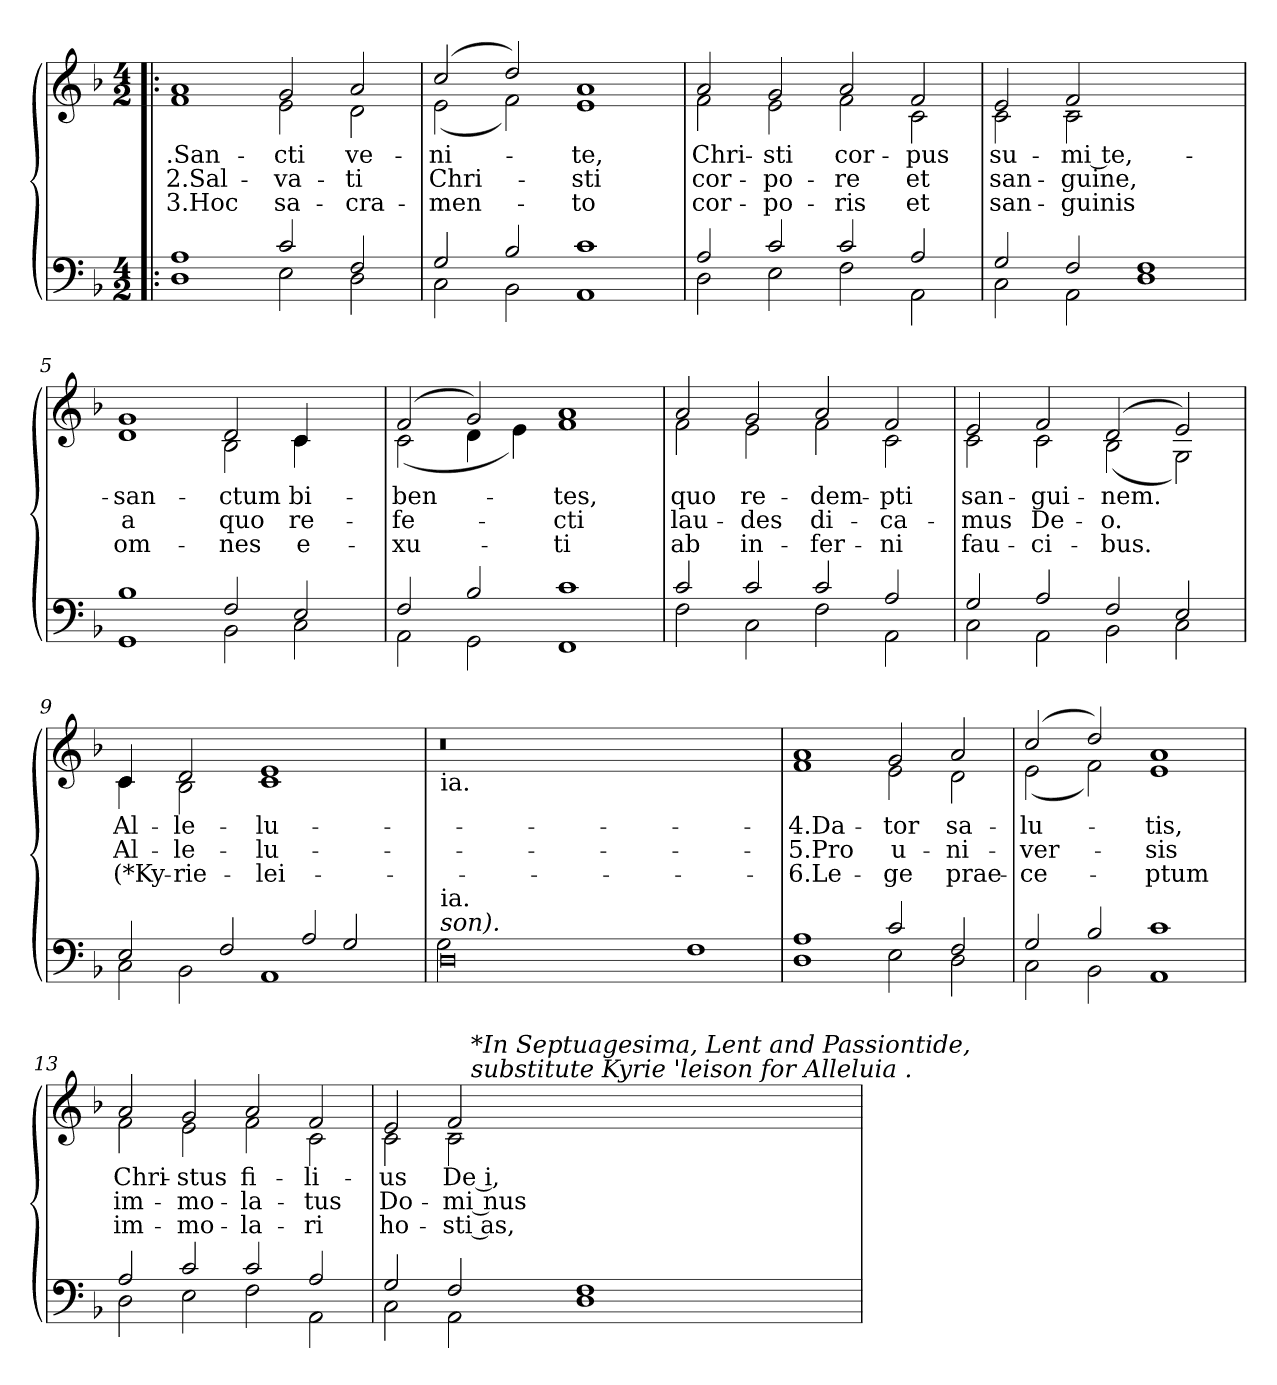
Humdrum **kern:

**kern	**kern	**text	**text	**text
*part1	*part1	*part1	*part1	*part1
*staff2	*staff1	*staff1	*staff1	*staff1
*clefF4	*clefG2	*	*	*
*k[b-]	*k[b-]	*	*	*
*F:	*F:	*	*	*
*M4/2	*M4/2	*	*	*
=1!|:	=1!|:	=1!|:	=1!|:	=1!|:
*^	*	*	*	*
!	!	!	!LO:LY:b	!LO:LY:b	!LO:LY:b
*	*	*^	*	*	*
1A	1D	1f 1a	1ryy	.San-	2.Sal-	3.Hoc
!	!	!	!	!LO:LY:b	!LO:LY:b	!LO:LY:b
2c/	2E\	2g/	2e\	-cti	-va-	sa-
!	!	!	!	!LO:LY:b	!LO:LY:b	!LO:LY:b
2F/	2D\	2a/	2d\	ve-	-ti	-cra-
=2	=2	=2	=2	=2	=2	=2
!	!	!	!	!LO:LY:b	!LO:LY:b	!LO:LY:b
2G/	2C\	(2cc/	(<2e\	-ni-	Chri-	-men-
2B-/	2BB-\	2dd/)	2f\)	.	.	.
!	!	!	!	!LO:LY:b	!LO:LY:b	!LO:LY:b
1c	1AA	1e 1a	1ryy	-te,	-sti	-to
=3	=3	=3	=3	=3	=3	=3
!	!	!	!	!LO:LY:b	!LO:LY:b	!LO:LY:b
2A/	2D\	2a/	2f\	Chri-	cor-	cor-
!	!	!	!	!LO:LY:b:rj	!LO:LY:b:rj	!LO:LY:b:rj
2c/	2E\	2g/	2e\	-sti	-po-	-po-
!	!	!	!	!LO:LY:b	!LO:LY:b	!LO:LY:b
2c/	2F\	2a/	2f\	cor-	-re	-ris
!	!	!	!	!LO:LY:b:rj	!LO:LY:b:rj	!LO:LY:b:rj
2A/	2AA\	2f/	2c\	-pus	et	et
=4	=4	=4	=4	=4	=4	=4
!	!	!	!	!LO:LY:b	!LO:LY:b	!LO:LY:b
2G/	2C\	2c\	2e/	su-	san-	san-
!	!	!	!	!LO:LY:b	!LO:LY:b	!LO:LY:b
2F/	2AA\	2c\	2f~>/	-mi te,-	-gui­ne,	-gui­nis
1D	1F	1ryy	1ryy	.	.	.
=5	=5	=5	=5	=5	=5	=5
!	!	!	!	!LO:LY:b	!LO:LY:b	!LO:LY:b
1GG	1B-	1d	1g	-san-	-a	-om-
!	!	!	!	!LO:LY:b	!LO:LY:b	!LO:LY:b
2F/	2BB-\	2d/	2B-\	-ctum	quo	nes
!	!	!	!	!LO:LY:b	!LO:LY:b	!LO:LY:b
2E/	2C\	4c/	4c\	bi-	re-	e-
.	.	4ryy	4ryy	.	.	.
!!LO:LB:g=z	!!
=6	=6	=6	=6	=6	=6	=6
!	!	!	!	!LO:LY:b	!LO:LY:b	!LO:LY:b
2F/	2AA\	(2f/	(<2c\	-ben-	fe-	-xu-
2B-/	2GG\	2g/)	4d\	.	.	.
.	.	.	4e\)	.	.	.
!	!	!	!	!LO:LY:b	!LO:LY:b	!LO:LY:b
1c	1FF	1f	1a	-tes,	-cti	-ti
=7	=7	=7	=7	=7	=7	=7
!	!	!	!	!LO:LY:b	!LO:LY:b	!LO:LY:b
2c/	2F\	2a/	2f\	quo	lau-	ab
!	!	!	!	!LO:LY:b	!LO:LY:b	!LO:LY:b
2c/	2C\	2g/	2e\	re-	-des	in-
!	!	!	!	!LO:LY:b	!LO:LY:b	!LO:LY:b
2c/	2F\	2a/	2f\	-dem-	di-	-fer-
!	!	!	!	!LO:LY:b:rj	!LO:LY:b:rj	!LO:LY:b:rj
2A/	2AA\	2f/	2c\	-pti	-ca-	-ni
=8	=8	=8	=8	=8	=8	=8
!	!	!	!	!LO:LY:b	!LO:LY:b	!LO:LY:b
2G/	2C\	2e/	2c\	san-	-mus	fau-
!	!	!	!	!LO:LY:b	!LO:LY:b	!LO:LY:b
2A/	2AA\	2f/	2c\	-gui-	De-	-ci-
!	!	!	!	!LO:LY:b	!LO:LY:b	!LO:LY:b
2F/	2BB-\	(2d/	(<2B-\	-nem.	-o.	-bus.
2E/	2C\	2e/)	2G\)	.	.	.
=9	=9	=9	=9	=9	=9	=9
*^	*^	*	*	*	*	*
!	!	!	!	!	!	!LO:LY:b	!LO:LY:b	!LO:LY:b
2C\	2E/	4ryy	1ryy	4c\	4c/	-Al-	-Al-	-(*Ky-
!	!	!	!	!	!	!LO:LY:b	!LO:LY:b	!LO:LY:b
.	.	2BB-\	.	2d/	2B-\	le-	le-	rie-
2F/	1ryy	.	.	.	.	.	.	.
!	!	!	!	!	!	!LO:LY:b	!LO:LY:b	!LO:LY:b
.	.	1AA	.	1e	1c	-lu-	-lu-	-lei-
2A/	.	.	4ryy	.	.	.	.	.
.	.	.	2G/	.	.	.	.	.
4ryy	4ryy	.	.	.	.	.	.	.
*	*v	*v	*v	*	*	*	*	*
*	*	*v	*v	*	*	*
=10	=10	=10	=10	=10	=10
!	!	!LO:TX:b:t=ia.	!	!	!
!LO:TX:a:i:t=son).	!	!	!	!	!
!LO:TX:a:t=ia.	!	!	!	!	!
0D	2G\	0r	.	.	.
.	0ryy	.	.	.	.
1.ryy	.	1.ryy	.	.	.
.	1F	.	.	.	.
!!LO:LB:g=z
=11	=11	=11	=11	=11	=11
!	!	!	!LO:LY:b	!LO:LY:b	!LO:LY:b
*	*	*^	*	*	*
1D	1A	1f 1a	1ryy	-4.Da-	-5.Pro	-6.Le-
!	!	!	!	!LO:LY:b	!LO:LY:b	!LO:LY:b
2c/	2E\	2g/	2e\	-tor	u-	-ge
!	!	!	!	!LO:LY:b	!LO:LY:b	!LO:LY:b
2F/	2D\	2a/	2d\	sa-	-ni-	prae-
=12	=12	=12	=12	=12	=12	=12
!	!	!	!	!LO:LY:b	!LO:LY:b	!LO:LY:b
2G/	2C\	(2cc/	(<2e\	-lu-	-ver-	-ce-
2B-/	2BB-\	2dd/)	2f\)	.	.	.
!	!	!	!	!LO:LY:b	!LO:LY:b	!LO:LY:b
1c	1AA	1e 1a	1ryy	-tis,	-sis	-ptum
=13	=13	=13	=13	=13	=13	=13
!	!	!	!	!LO:LY:b	!LO:LY:b	!LO:LY:b
2A/	2D\	2a/	2f\	Chri-	im-	im-
!	!	!	!	!LO:LY:b:rj	!LO:LY:b:rj	!LO:LY:b:rj
2c/	2E\	2g/	2e\	-stus	-mo-	-mo-
!	!	!	!	!LO:LY:b	!LO:LY:b	!LO:LY:b
2c/	2F\	2a/	2f\	fi-	-la-	-la-
!	!	!	!	!LO:LY:b	!LO:LY:b	!LO:LY:b
2A/	2AA\	2f/	2c\	-li-	-tus	-ri
=14	=14	=14	=14	=14	=14	=14
!	!	!	!	!LO:LY:b	!LO:LY:b	!LO:LY:b
*	*	*	*^	*	*	*
2G/	2C\	2e/	2c\	2ryy	-us	Do-	ho-
!	!	!	!	!	!LO:LY:b	!LO:LY:b	!LO:LY:b
2F/	2AA\	2c\	2f~>/	16.ryy	De i,-	-mi nus-	-sti as,-
!	!	!	!	!LO:TX:a:i:t=substitute Kyrie 'leison for Alleluia .	!	!	!
!	!	!	!	!LO:TX:a:i:t=*In Septuagesima, Lent and Passiontide,	!	!	!
.	.	.	.	1ryy	.	.	.
1F	1D	1ryy	1ryy	.	.	.	.
.	.	.	.	4ryy	.	.	.
.	.	.	.	8ryy	.	.	.
.	.	.	.	32ryy	.	.	.
*v	*v	*	*	*	*	*	*
*	*v	*v	*v	*	*	*
=	=	=	=	=
*-	*-	*-	*-	*-
